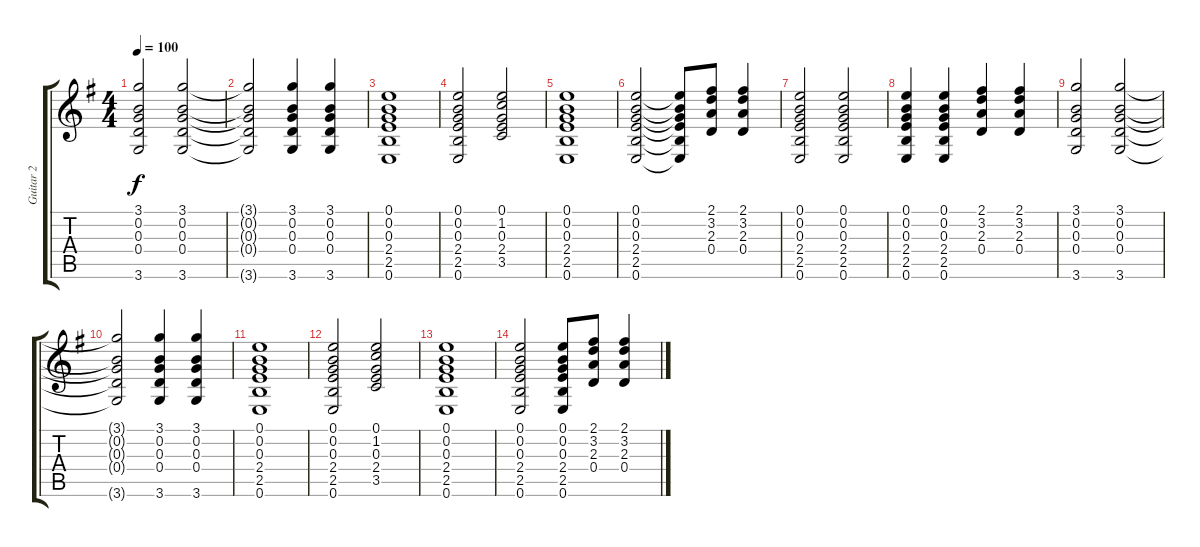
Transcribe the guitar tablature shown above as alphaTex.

\track ("Guitar 2" "Guitar 2") {instrument distortionguitar}
\staff {score tabs}
\tuning (E4 B3 G3 D3 A2 E2) {hide}
\ts (4 4)
\tempo 100
\clef g2
\ks g
(3.1 0.2 0.3 0.4 3.6).2{dy f} (3.1 0.2 0.3 0.4 3.6).2 |
(3.1{t} 0.2{t} 0.3{t} 0.4{t} 3.6{t}).2 (3.1 0.2 0.3 0.4 3.6).4 (3.1 0.2 0.3 0.4 3.6).4 |
(0.1 0.2 0.3 2.4 2.5 0.6).1 |
(0.1 0.2 0.3 2.4 2.5 0.6).2 (0.1 1.2 0.3 2.4 3.5).2 |
(0.1 0.2 0.3 2.4 2.5 0.6).1 |
(0.1 0.2 0.3 2.4 2.5 0.6).2 (0.1{t} 0.2{t} 0.3{t} 2.4{t} 2.5{t} 0.6{t}).8 (2.1 3.2 2.3 0.4).8 (2.1 3.2 2.3 0.4).4 |
(0.1 0.2 0.3 2.4 2.5 0.6).2 (0.1 0.2 0.3 2.4 2.5 0.6).2 |
(0.1 0.2 0.3 2.4 2.5 0.6).4 (0.1 0.2 0.3 2.4 2.5 0.6).4 (2.1 3.2 2.3 0.4).4 (2.1 3.2 2.3 0.4).4 |
(3.1 0.2 0.3 0.4 3.6).2 (3.1 0.2 0.3 0.4 3.6).2 |
(3.1{t} 0.2{t} 0.3{t} 0.4{t} 3.6{t}).2 (3.1 0.2 0.3 0.4 3.6).4 (3.1 0.2 0.3 0.4 3.6).4 |
(0.1 0.2 0.3 2.4 2.5 0.6).1 |
(0.1 0.2 0.3 2.4 2.5 0.6).2 (0.1 1.2 0.3 2.4 3.5).2 |
(0.1 0.2 0.3 2.4 2.5 0.6).1 |
(0.1 0.2 0.3 2.4 2.5 0.6).2 (0.1 0.2 0.3 2.4 2.5 0.6).8 (2.1 3.2 2.3 0.4).8 (2.1 3.2 2.3 0.4).4
